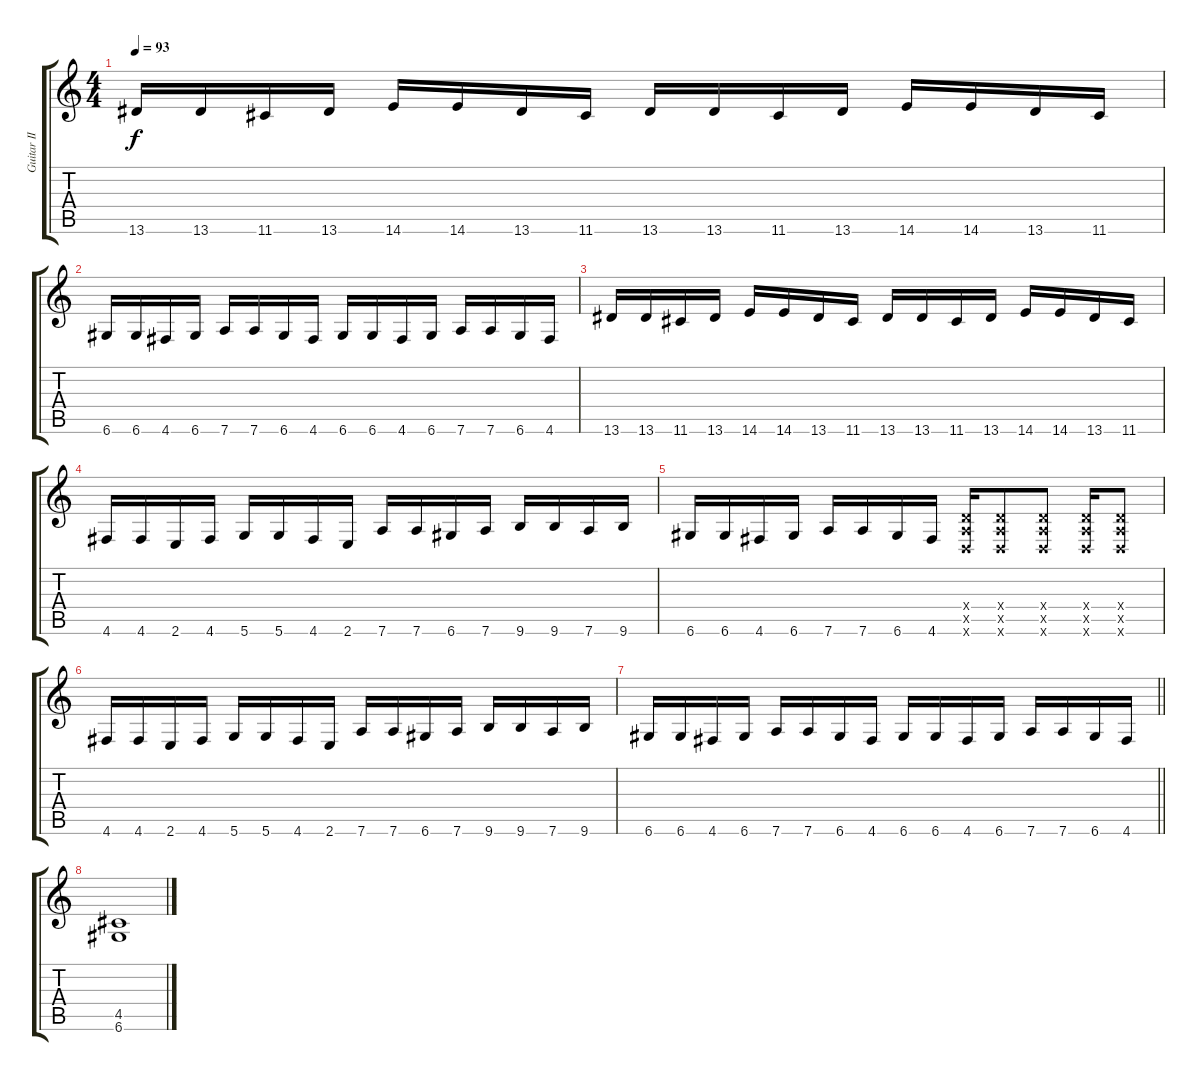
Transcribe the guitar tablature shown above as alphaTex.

\track ("Guitar II" "Guitar II") {instrument overdrivenguitar}
\staff {score tabs}
\tuning (E4 B3 G3 D3 A2 D2) {hide}
\ts (4 4)
\tempo 93
\clef g2
\ks c
13.6.16{dy f} 13.6.16 11.6.16 13.6.16 14.6.16 14.6.16 13.6.16 11.6.16 13.6.16 13.6.16 11.6.16 13.6.16 14.6.16 14.6.16 13.6.16 11.6.16 |
6.6.16 6.6.16 4.6.16 6.6.16 7.6.16 7.6.16 6.6.16 4.6.16 6.6.16 6.6.16 4.6.16 6.6.16 7.6.16 7.6.16 6.6.16 4.6.16 |
13.6.16 13.6.16 11.6.16 13.6.16 14.6.16 14.6.16 13.6.16 11.6.16 13.6.16 13.6.16 11.6.16 13.6.16 14.6.16 14.6.16 13.6.16 11.6.16 |
4.6.16 4.6.16 2.6.16 4.6.16 5.6.16 5.6.16 4.6.16 2.6.16 7.6.16 7.6.16 6.6.16 7.6.16 9.6.16 9.6.16 7.6.16 9.6.16 |
6.6.16 6.6.16 4.6.16 6.6.16 7.6.16 7.6.16 6.6.16 4.6.16 (0.4{x} 0.5{x} 0.6{x}).16 (0.4{x} 0.5{x} 0.6{x}).8 (0.4{x} 0.5{x} 0.6{x}).8 (0.4{x} 0.5{x} 0.6{x}).16 (0.4{x} 0.5{x} 0.6{x}).8 |
4.6.16 4.6.16 2.6.16 4.6.16 5.6.16 5.6.16 4.6.16 2.6.16 7.6.16 7.6.16 6.6.16 7.6.16 9.6.16 9.6.16 7.6.16 9.6.16 |
\barLineRight lightlight
6.6.16 6.6.16 4.6.16 6.6.16 7.6.16 7.6.16 6.6.16 4.6.16 6.6.16 6.6.16 4.6.16 6.6.16 7.6.16 7.6.16 6.6.16 4.6.16 |
(4.5 6.6).1{volume 13}
